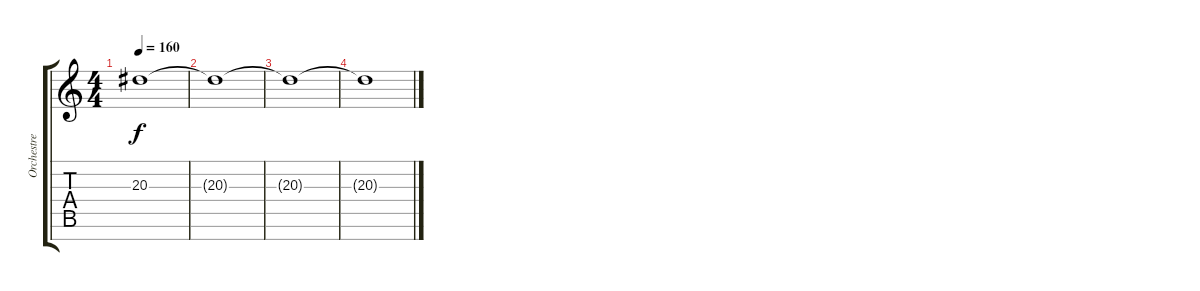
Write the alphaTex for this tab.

\track ("Orchestre" "Orchestre") {instrument stringensemble2}
\staff {score tabs}
\tuning (E4 B3 G3 D3 A2 E2 B1) {hide}
\ts (4 4)
\tempo 160
\clef g2
\ks c
20.3{t}.1{dy f} |
20.3{t}.1{volume 0} |
20.3{t}.1 |
20.3{t}.1
